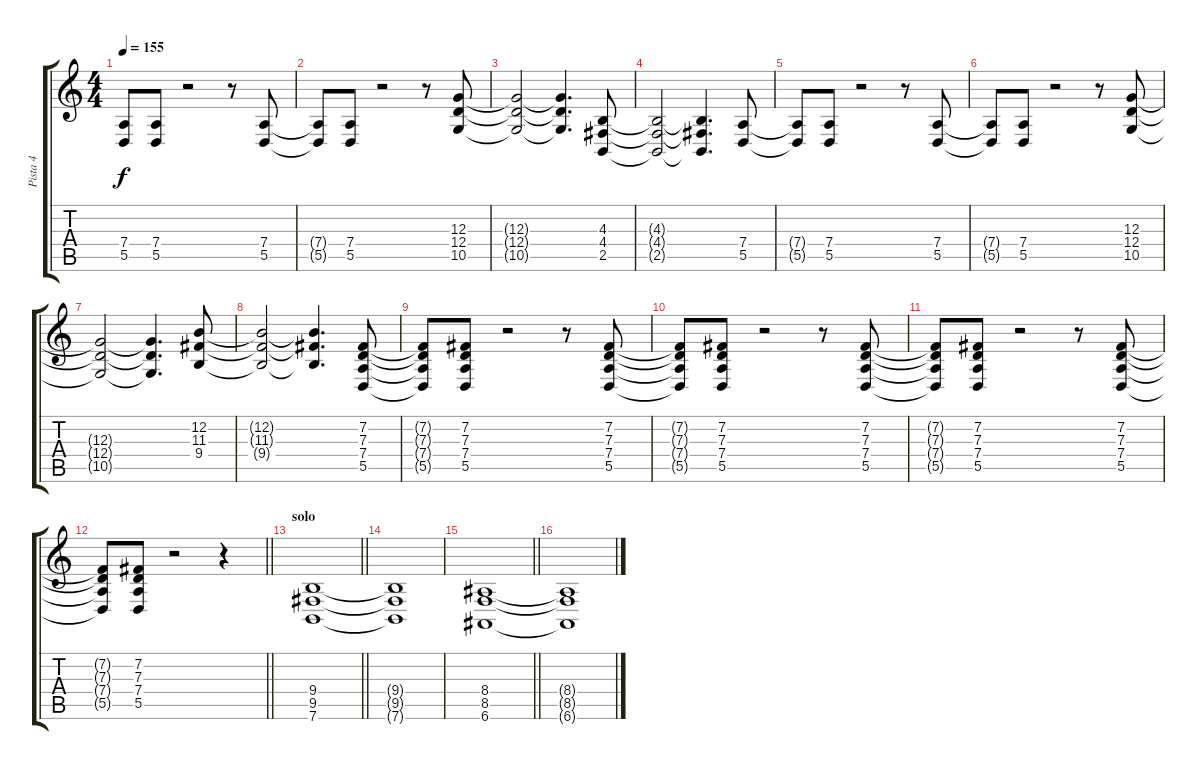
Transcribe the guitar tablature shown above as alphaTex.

\track ("Pista 4" "Pista 4") {instrument drawbarorgan}
\staff {score tabs}
\tuning (E4 B3 G3 D3 A2 E2) {hide}
\ts (4 4)
\tempo 155
\clef g2
\ks c
(7.4{t} 5.5{t}).8{dy f} (7.4 5.5).8 r.2 r.8 (7.4 5.5).8 |
(7.4{t} 5.5{t}).8 (7.4 5.5).8 r.2 r.8 (12.3 12.4 10.5).8 |
(12.3{t} 12.4{t} 10.5{t}).2 (12.3{t} 12.4{t} 10.5{t}).4{d} (4.3 4.4 2.5).8 |
(4.3{t} 4.4{t} 2.5{t}).2 (4.3{t} 4.4{t} 2.5{t}).4{d} (7.4 5.5).8 |
(7.4{t} 5.5{t}).8 (7.4 5.5).8 r.2 r.8 (7.4 5.5).8 |
(7.4{t} 5.5{t}).8 (7.4 5.5).8 r.2 r.8 (12.3 12.4 10.5).8 |
(12.3{t} 12.4{t} 10.5{t}).2 (12.3{t} 12.4{t} 10.5{t}).4{d} (12.2 11.3 9.4).8 |
(12.2{t} 11.3{t} 9.4{t}).2 (12.2{t} 11.3{t} 9.4{t}).4{d} (7.2 7.3 7.4 5.5).8 |
(7.2{t} 7.3{t} 7.4{t} 5.5{t}).8 (7.2 7.3 7.4 5.5).8 r.2 r.8 (7.2 7.3 7.4 5.5).8 |
(7.2{t} 7.3{t} 7.4{t} 5.5{t}).8 (7.2 7.3 7.4 5.5).8 r.2 r.8 (7.2 7.3 7.4 5.5).8 |
(7.2{t} 7.3{t} 7.4{t} 5.5{t}).8 (7.2 7.3 7.4 5.5).8 r.2 r.8 (7.2 7.3 7.4 5.5).8 |
\barLineRight lightlight
(7.2{t} 7.3{t} 7.4{t} 5.5{t}).8 (7.2 7.3 7.4 5.5).8 r.2 r.4 |
\section ("" "solo")
\barLineRight lightlight
(9.4 9.5 7.6).1 |
(9.4{t} 9.5{t} 7.6{t}).1 |
\barLineRight lightlight
(8.4 8.5 6.6).1 |
(8.4{t} 8.5{t} 6.6{t}).1
